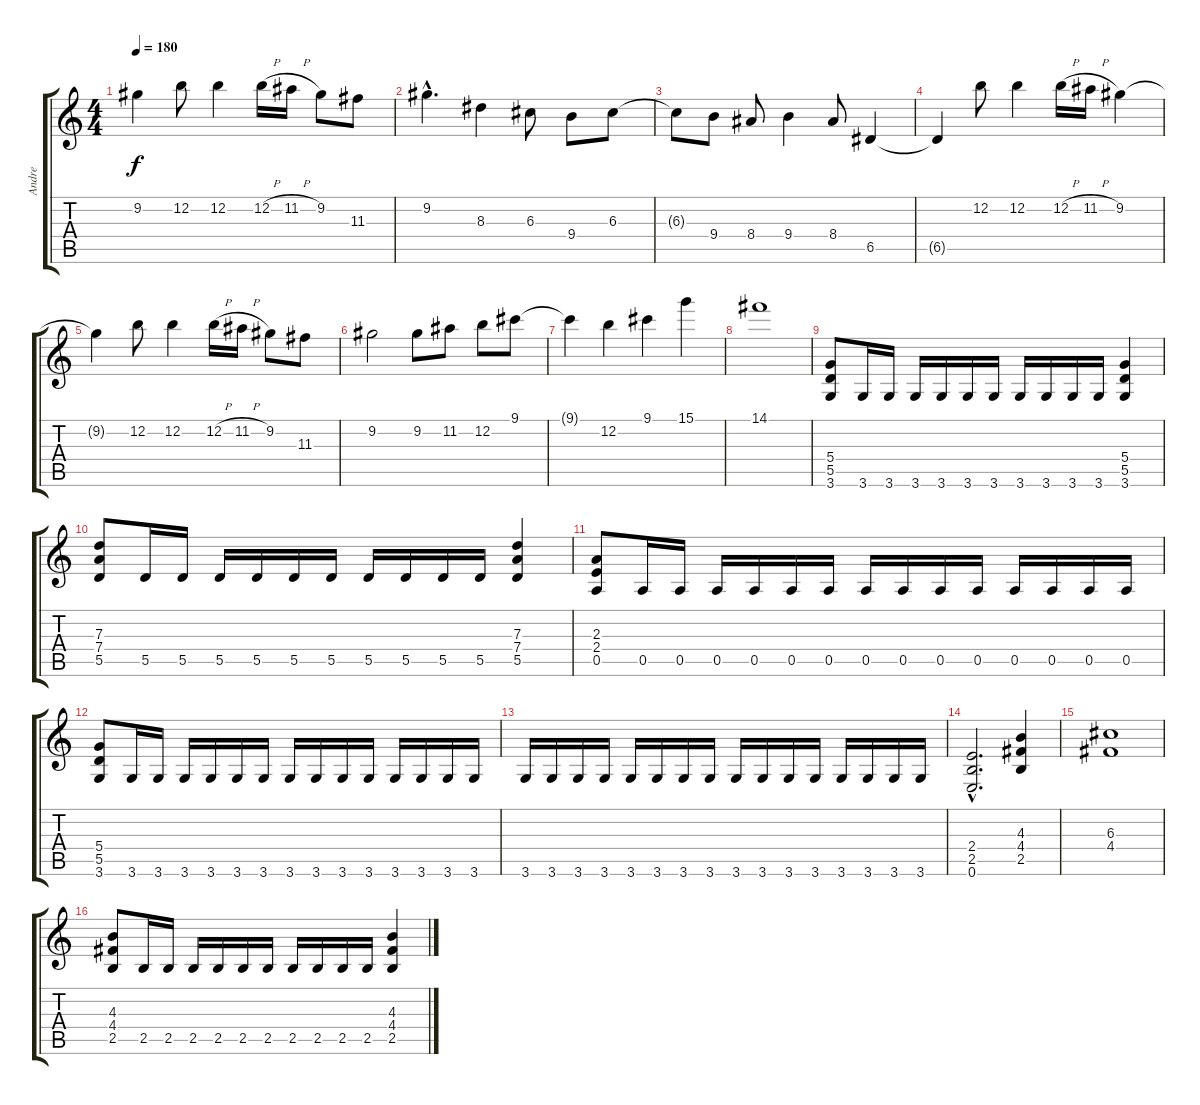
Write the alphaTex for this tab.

\track ("Andre" "Andre") {instrument distortionguitar}
\staff {score tabs}
\tuning (E4 B3 G3 D3 A2 E2) {hide}
\ts (4 4)
\tempo 180
\clef g2
\ks c
9.2{t}.4{dy f} 12.2.8 12.2.4 12.2{h}.16 11.2{h}.16 9.2.8 11.3.8 |
9.2{hac}.4{d} 8.3.4 6.3.8 9.4.8 6.3.8 |
6.3{t}.8 9.4.8 8.4.8 9.4.4 8.4.8 6.5.4 |
6.5{t}.4 12.2.8 12.2.4 12.2{h}.16 11.2{h}.16 9.2.4 |
9.2{t}.4 12.2.8 12.2.4 12.2{h}.16 11.2{h}.16 9.2.8 11.3.8 |
9.2.2 9.2.8 11.2.8 12.2.8 9.1.8 |
9.1{t}.4 12.2.4 9.1.4 15.1.4 |
14.1.1 |
(5.4 5.5 3.6).8 3.6.16 3.6.16 3.6.16 3.6.16 3.6.16 3.6.16 3.6.16 3.6.16 3.6.16 3.6.16 (5.4 5.5 3.6).4 |
(7.3 7.4 5.5).8 5.5.16 5.5.16 5.5.16 5.5.16 5.5.16 5.5.16 5.5.16 5.5.16 5.5.16 5.5.16 (7.3 7.4 5.5).4 |
(2.3 2.4 0.5).8 0.5.16 0.5.16 0.5.16 0.5.16 0.5.16 0.5.16 0.5.16 0.5.16 0.5.16 0.5.16 0.5.16 0.5.16 0.5.16 0.5.16 |
(5.4 5.5 3.6).8 3.6.16 3.6.16 3.6.16 3.6.16 3.6.16 3.6.16 3.6.16 3.6.16 3.6.16 3.6.16 3.6.16 3.6.16 3.6.16 3.6.16 |
3.6.16 3.6.16 3.6.16 3.6.16 3.6.16 3.6.16 3.6.16 3.6.16 3.6.16 3.6.16 3.6.16 3.6.16 3.6.16 3.6.16 3.6.16 3.6.16 |
(2.4{hac} 2.5{hac} 0.6{hac}).2{d} (4.3 4.4 2.5).4 |
(6.3 4.4).1 |
(4.3 4.4 2.5).8 2.5.16 2.5.16 2.5.16 2.5.16 2.5.16 2.5.16 2.5.16 2.5.16 2.5.16 2.5.16 (4.3 4.4 2.5).4
